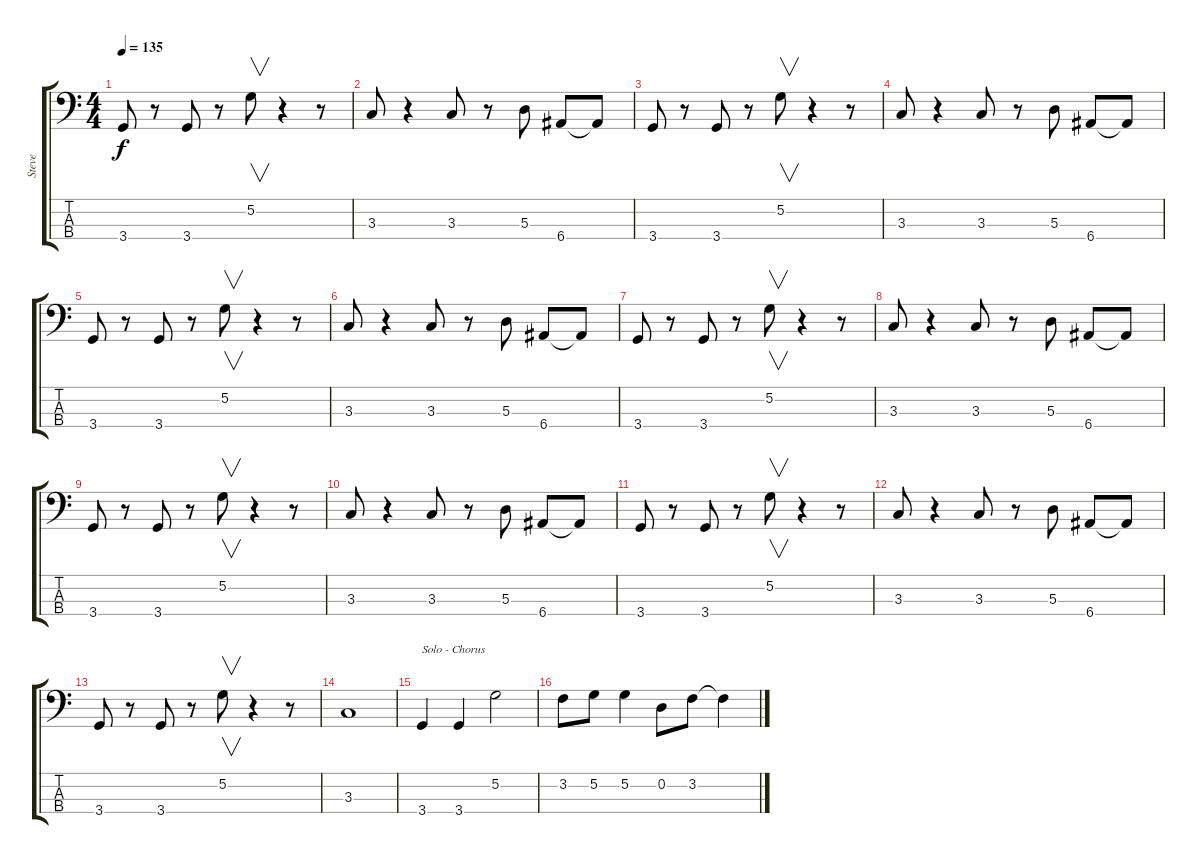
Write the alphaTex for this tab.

\track ("Steve" "Steve") {instrument electricbassfinger}
\staff {score tabs}
\tuning (G2 D2 A1 E1) {hide}
\ts (4 4)
\tempo 135
\clef f4
\ks c
3.4.8{dy f} r.8 3.4.8 r.8 5.2.8{v} r.4 r.8 |
3.3.8 r.4 3.3.8 r.8 5.3.8 6.4.8 6.4{t}.8 |
3.4.8 r.8 3.4.8 r.8 5.2.8{v} r.4 r.8 |
3.3.8 r.4 3.3.8 r.8 5.3.8 6.4.8 6.4{t}.8 |
3.4.8 r.8 3.4.8 r.8 5.2.8{v} r.4 r.8 |
3.3.8 r.4 3.3.8 r.8 5.3.8 6.4.8 6.4{t}.8 |
3.4.8 r.8 3.4.8 r.8 5.2.8{v} r.4 r.8 |
3.3.8 r.4 3.3.8 r.8 5.3.8 6.4.8 6.4{t}.8 |
3.4.8 r.8 3.4.8 r.8 5.2.8{v} r.4 r.8 |
3.3.8 r.4 3.3.8 r.8 5.3.8 6.4.8 6.4{t}.8 |
3.4.8 r.8 3.4.8 r.8 5.2.8{v} r.4 r.8 |
3.3.8 r.4 3.3.8 r.8 5.3.8 6.4.8 6.4{t}.8 |
3.4.8 r.8 3.4.8 r.8 5.2.8{v} r.4 r.8 |
3.3.1 |
3.4.4{txt "Solo - Chorus"} 3.4.4 5.2.2 |
3.2.8 5.2.8 5.2.4 0.2.8 3.2.8 3.2{t}.4
